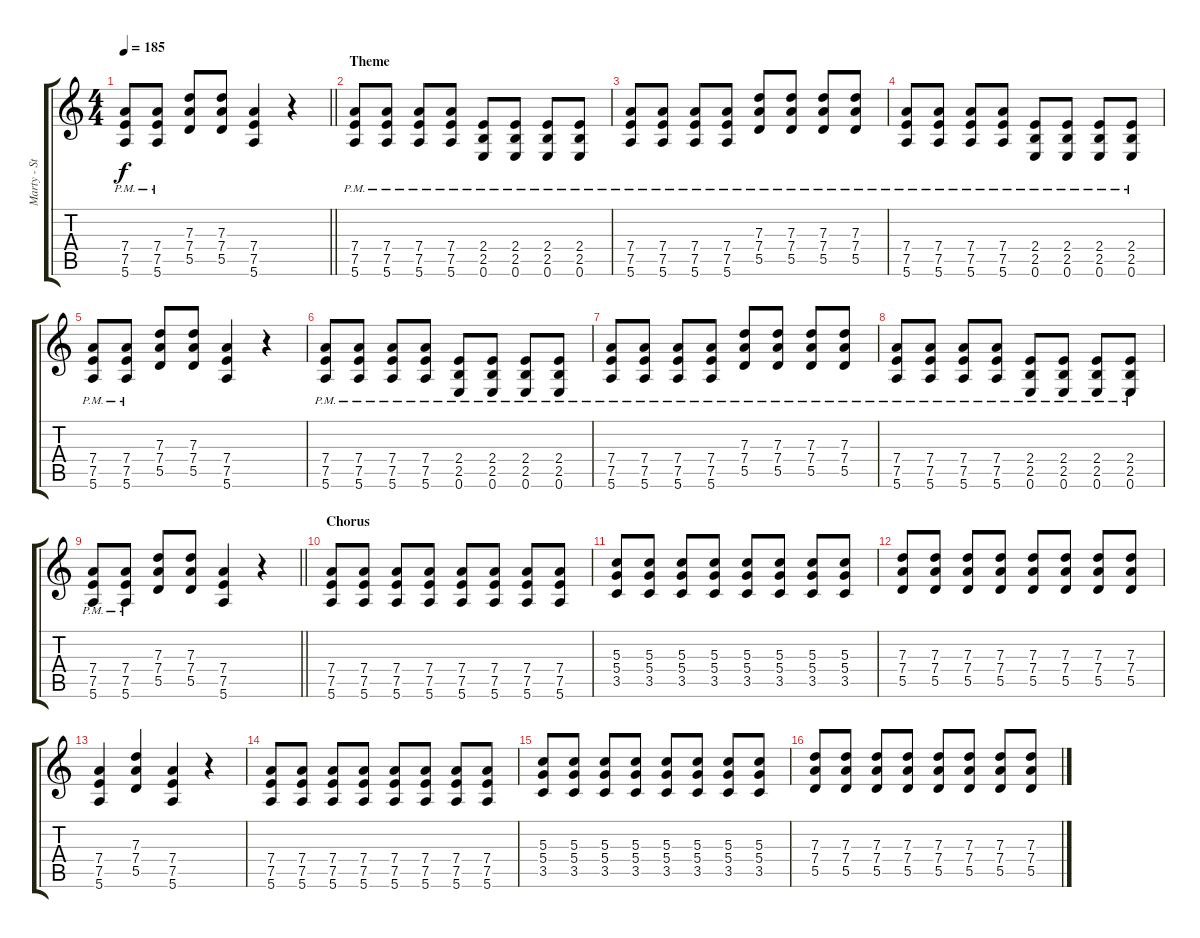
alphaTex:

\track ("Marty - Studio Guitar" "Marty - St") {instrument overdrivenguitar}
\staff {score tabs}
\tuning (E4 B3 G3 D3 A2 E2) {hide}
\ts (4 4)
\tempo 185
\clef g2
\barLineRight lightlight
\ks c
(7.4{pm} 7.5{pm} 5.6{pm}).8{dy f} (7.4{pm} 7.5{pm} 5.6{pm}).8 (7.3 7.4 5.5).8 (7.3 7.4 5.5).8 (7.4 7.5 5.6).4 r.4 |
\section ("" "Theme")
(7.4{pm} 7.5{pm} 5.6{pm}).8 (7.4{pm} 7.5{pm} 5.6{pm}).8 (7.4{pm} 7.5{pm} 5.6{pm}).8 (7.4{pm} 7.5{pm} 5.6{pm}).8 (2.4{pm} 2.5{pm} 0.6{pm}).8 (2.4{pm} 2.5{pm} 0.6{pm}).8 (2.4{pm} 2.5{pm} 0.6{pm}).8 (2.4{pm} 2.5{pm} 0.6{pm}).8 |
(7.4{pm} 7.5{pm} 5.6{pm}).8 (7.4{pm} 7.5{pm} 5.6{pm}).8 (7.4{pm} 7.5{pm} 5.6{pm}).8 (7.4{pm} 7.5{pm} 5.6{pm}).8 (7.3{pm} 7.4{pm} 5.5{pm}).8 (7.3{pm} 7.4{pm} 5.5{pm}).8 (7.3{pm} 7.4{pm} 5.5{pm}).8 (7.3{pm} 7.4{pm} 5.5{pm}).8 |
(7.4{pm} 7.5{pm} 5.6{pm}).8 (7.4{pm} 7.5{pm} 5.6{pm}).8 (7.4{pm} 7.5{pm} 5.6{pm}).8 (7.4{pm} 7.5{pm} 5.6{pm}).8 (2.4{pm} 2.5{pm} 0.6{pm}).8 (2.4{pm} 2.5{pm} 0.6{pm}).8 (2.4{pm} 2.5{pm} 0.6{pm}).8 (2.4{pm} 2.5{pm} 0.6{pm}).8 |
(7.4{pm} 7.5{pm} 5.6{pm}).8 (7.4{pm} 7.5{pm} 5.6{pm}).8 (7.3 7.4 5.5).8 (7.3 7.4 5.5).8 (7.4 7.5 5.6).4 r.4 |
(7.4{pm} 7.5{pm} 5.6{pm}).8 (7.4{pm} 7.5{pm} 5.6{pm}).8 (7.4{pm} 7.5{pm} 5.6{pm}).8 (7.4{pm} 7.5{pm} 5.6{pm}).8 (2.4{pm} 2.5{pm} 0.6{pm}).8 (2.4{pm} 2.5{pm} 0.6{pm}).8 (2.4{pm} 2.5{pm} 0.6{pm}).8 (2.4{pm} 2.5{pm} 0.6{pm}).8 |
(7.4{pm} 7.5{pm} 5.6{pm}).8 (7.4{pm} 7.5{pm} 5.6{pm}).8 (7.4{pm} 7.5{pm} 5.6{pm}).8 (7.4{pm} 7.5{pm} 5.6{pm}).8 (7.3{pm} 7.4{pm} 5.5{pm}).8 (7.3{pm} 7.4{pm} 5.5{pm}).8 (7.3{pm} 7.4{pm} 5.5{pm}).8 (7.3{pm} 7.4{pm} 5.5{pm}).8 |
(7.4{pm} 7.5{pm} 5.6{pm}).8 (7.4{pm} 7.5{pm} 5.6{pm}).8 (7.4{pm} 7.5{pm} 5.6{pm}).8 (7.4{pm} 7.5{pm} 5.6{pm}).8 (2.4{pm} 2.5{pm} 0.6{pm}).8 (2.4{pm} 2.5{pm} 0.6{pm}).8 (2.4{pm} 2.5{pm} 0.6{pm}).8 (2.4{pm} 2.5{pm} 0.6{pm}).8 |
\barLineRight lightlight
(7.4{pm} 7.5{pm} 5.6{pm}).8 (7.4{pm} 7.5{pm} 5.6{pm}).8 (7.3 7.4 5.5).8 (7.3 7.4 5.5).8 (7.4 7.5 5.6).4 r.4 |
\section ("" "Chorus")
(7.4 7.5 5.6).8 (7.4 7.5 5.6).8 (7.4 7.5 5.6).8 (7.4 7.5 5.6).8 (7.4 7.5 5.6).8 (7.4 7.5 5.6).8 (7.4 7.5 5.6).8 (7.4 7.5 5.6).8 |
(5.3 5.4 3.5).8 (5.3 5.4 3.5).8 (5.3 5.4 3.5).8 (5.3 5.4 3.5).8 (5.3 5.4 3.5).8 (5.3 5.4 3.5).8 (5.3 5.4 3.5).8 (5.3 5.4 3.5).8 |
(7.3 7.4 5.5).8 (7.3 7.4 5.5).8 (7.3 7.4 5.5).8 (7.3 7.4 5.5).8 (7.3 7.4 5.5).8 (7.3 7.4 5.5).8 (7.3 7.4 5.5).8 (7.3 7.4 5.5).8 |
(7.4 7.5 5.6).4 (7.3 7.4 5.5).4 (7.4 7.5 5.6).4 r.4 |
(7.4 7.5 5.6).8 (7.4 7.5 5.6).8 (7.4 7.5 5.6).8 (7.4 7.5 5.6).8 (7.4 7.5 5.6).8 (7.4 7.5 5.6).8 (7.4 7.5 5.6).8 (7.4 7.5 5.6).8 |
(5.3 5.4 3.5).8 (5.3 5.4 3.5).8 (5.3 5.4 3.5).8 (5.3 5.4 3.5).8 (5.3 5.4 3.5).8 (5.3 5.4 3.5).8 (5.3 5.4 3.5).8 (5.3 5.4 3.5).8 |
(7.3 7.4 5.5).8 (7.3 7.4 5.5).8 (7.3 7.4 5.5).8 (7.3 7.4 5.5).8 (7.3 7.4 5.5).8 (7.3 7.4 5.5).8 (7.3 7.4 5.5).8 (7.3 7.4 5.5).8
